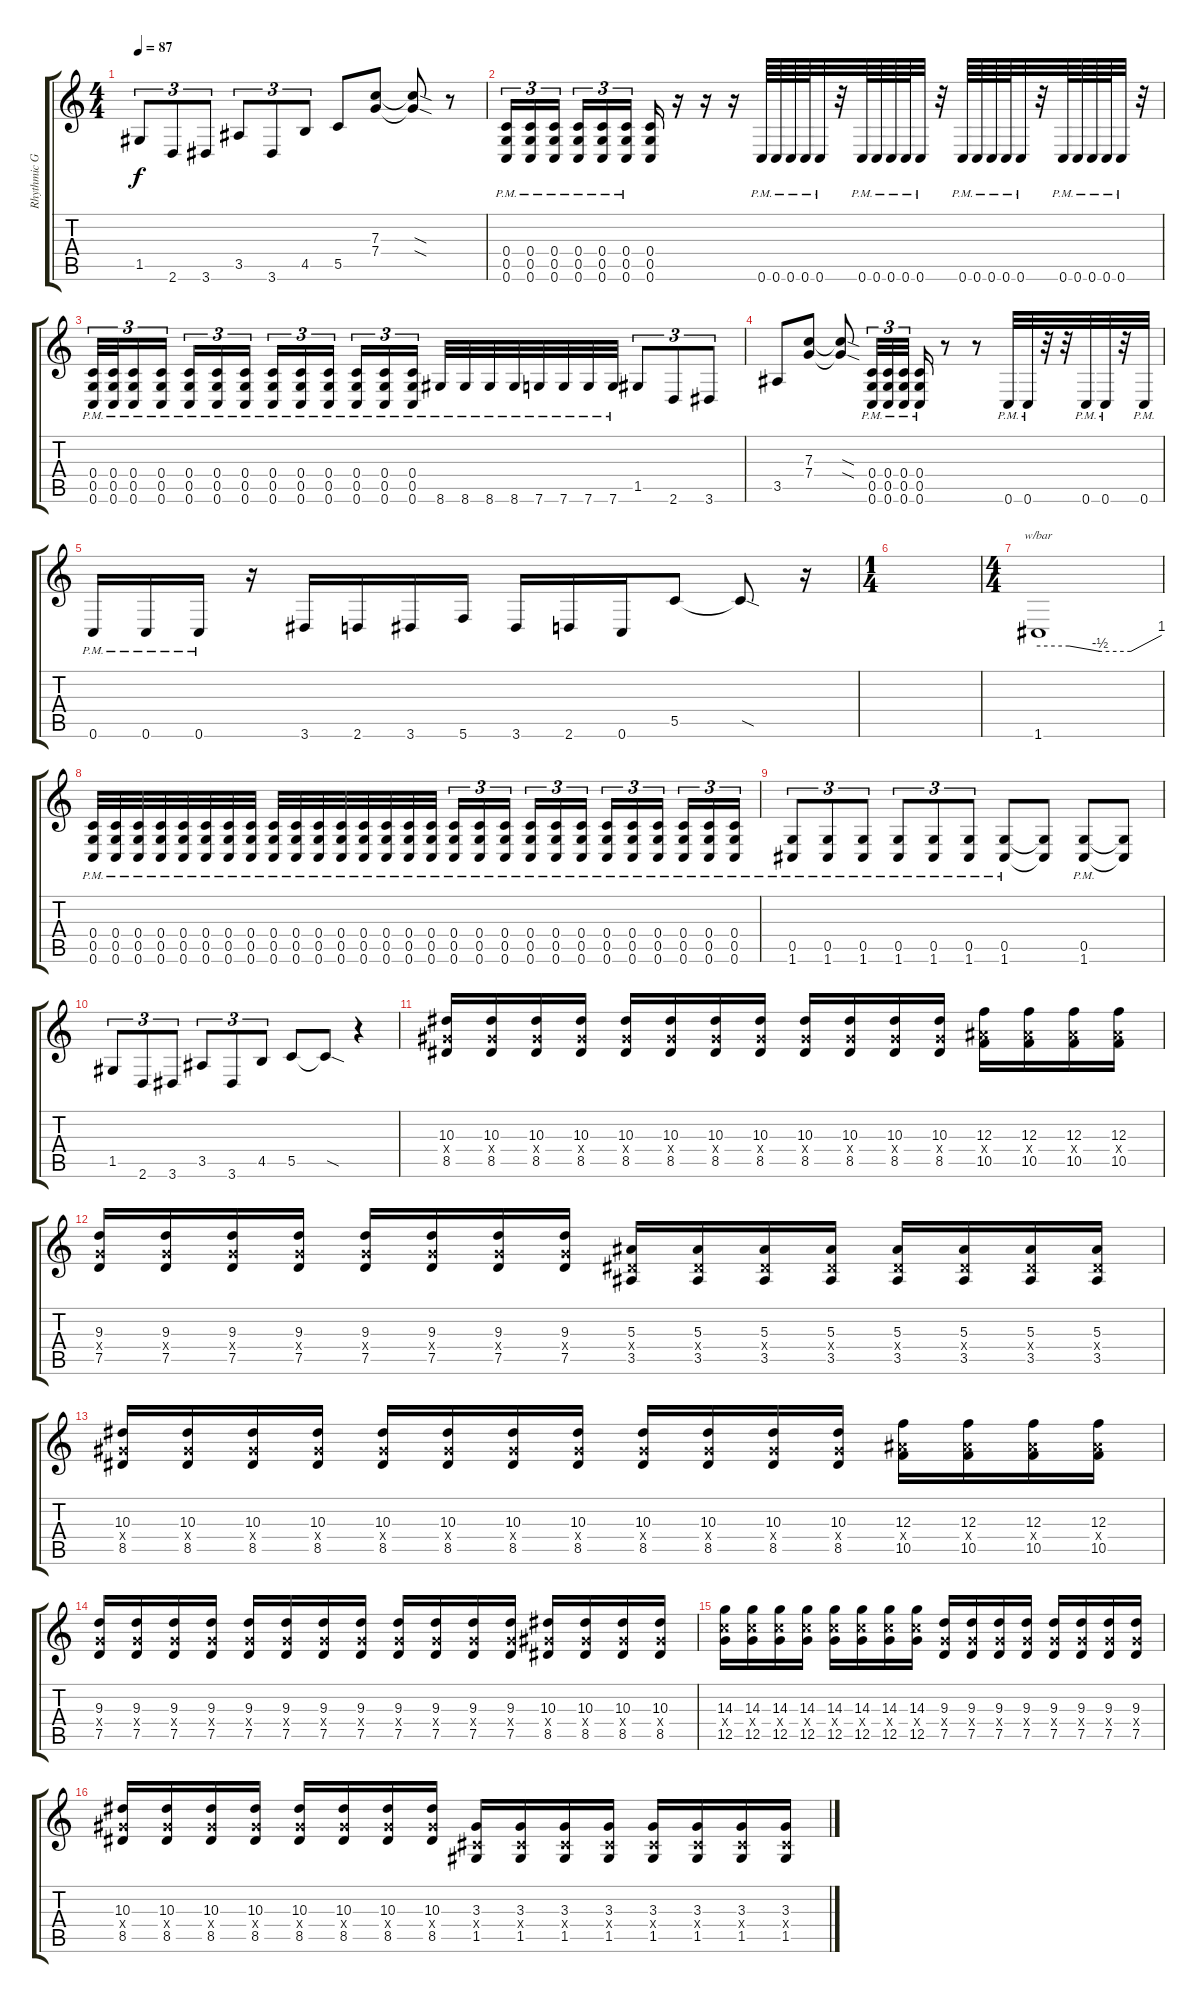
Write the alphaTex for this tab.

\track ("Rhythmic Guitar" "Rhythmic G") {instrument distortionguitar}
\staff {score tabs}
\tuning (D4 A3 F3 C3 G2 C2) {hide}
\ts (4 4)
\tempo 87
\clef g2
\ks c
1.5.8{tu (3 2) dy f} 2.6.8{tu (3 2)} 3.6.8{tu (3 2)} 3.5.8{tu (3 2)} 3.6.8{tu (3 2)} 4.5.8{tu (3 2)} 5.5.8 (7.3 7.4).8 (7.3{sod t} 7.4{sod t}).8 r.8 |
(0.4{pm} 0.5{pm} 0.6{pm}).16{tu (3 2)} (0.4{pm} 0.5{pm} 0.6{pm}).16{tu (3 2)} (0.4{pm} 0.5{pm} 0.6{pm}).16{tu (3 2) beam splitsecondary} (0.4{pm} 0.5{pm} 0.6{pm}).16{tu (3 2)} (0.4{pm} 0.5{pm} 0.6{pm}).16{tu (3 2)} (0.4{pm} 0.5{pm} 0.6{pm}).16{tu (3 2)} (0.4 0.5 0.6).16 r.16 r.16 r.16 0.6{pm}.64 0.6{pm}.64 0.6{pm}.64 0.6{pm}.64 0.6{pm}.32 r.32 0.6{pm}.64 0.6{pm}.64 0.6{pm}.64 0.6{pm}.64 0.6{pm}.32 r.32 0.6{pm}.64 0.6{pm}.64 0.6{pm}.64 0.6{pm}.64 0.6{pm}.32 r.32 0.6{pm}.64 0.6{pm}.64 0.6{pm}.64 0.6{pm}.64 0.6{pm}.32 r.32 |
(0.4{pm} 0.5{pm} 0.6{pm}).32{tu (3 2)} (0.4{pm} 0.5{pm} 0.6{pm}).32{tu (3 2)} (0.4{pm} 0.5{pm} 0.6{pm}).16{tu (3 2)} (0.4{pm} 0.5{pm} 0.6{pm}).16{tu (3 2) beam splitsecondary} (0.4{pm} 0.5{pm} 0.6{pm}).16{tu (3 2)} (0.4{pm} 0.5{pm} 0.6{pm}).16{tu (3 2)} (0.4{pm} 0.5{pm} 0.6{pm}).16{tu (3 2)} (0.4{pm} 0.5{pm} 0.6{pm}).16{tu (3 2)} (0.4{pm} 0.5{pm} 0.6{pm}).16{tu (3 2)} (0.4{pm} 0.5{pm} 0.6{pm}).16{tu (3 2) beam splitsecondary} (0.4{pm} 0.5{pm} 0.6{pm}).16{tu (3 2)} (0.4{pm} 0.5{pm} 0.6{pm}).16{tu (3 2)} (0.4{pm} 0.5{pm} 0.6{pm}).16{tu (3 2)} 8.6{pm}.32 8.6{pm}.32 8.6{pm}.32 8.6{pm}.32 7.6{pm}.32 7.6{pm}.32 7.6{pm}.32 7.6{pm}.32 1.5.8{tu (3 2)} 2.6.8{tu (3 2)} 3.6.8{tu (3 2)} |
3.5.8 (7.3 7.4).8 (7.3{sod t} 7.4{sod t}).8 (0.4{pm} 0.5{pm} 0.6{pm}).32{tu (3 2)} (0.4{pm} 0.5{pm} 0.6{pm}).32{tu (3 2)} (0.4{pm} 0.5{pm} 0.6{pm}).32{tu (3 2) beam splitsecondary} (0.4{pm} 0.5{pm} 0.6{pm}).16 r.8 r.8 0.6{pm}.32 0.6{pm}.32 r.32 r.32 0.6{pm}.32 0.6{pm}.32 r.32 0.6{pm}.32 |
0.6{pm}.16 0.6{pm}.16 0.6{pm}.16 r.16 3.6.16 2.6.16 3.6.16 5.6.16 3.6.16 2.6.16 0.6.16 5.5.8 5.5{sod t}.8 r.16 |
\ts (1 4)
|
\ts (4 4)
1.6.1{tbe (custom default 0 0 15 0 30 -2 45 -2 60 4)} |
(0.4{pm} 0.5{pm} 0.6{pm}).32 (0.4{pm} 0.5{pm} 0.6{pm}).32 (0.4{pm} 0.5{pm} 0.6{pm}).32 (0.4{pm} 0.5{pm} 0.6{pm}).32 (0.4{pm} 0.5{pm} 0.6{pm}).32 (0.4{pm} 0.5{pm} 0.6{pm}).32 (0.4{pm} 0.5{pm} 0.6{pm}).32 (0.4{pm} 0.5{pm} 0.6{pm}).32 (0.4{pm} 0.5{pm} 0.6{pm}).32 (0.4{pm} 0.5{pm} 0.6{pm}).32 (0.4{pm} 0.5{pm} 0.6{pm}).32 (0.4{pm} 0.5{pm} 0.6{pm}).32 (0.4{pm} 0.5{pm} 0.6{pm}).32 (0.4{pm} 0.5{pm} 0.6{pm}).32 (0.4{pm} 0.5{pm} 0.6{pm}).32 (0.4{pm} 0.5{pm} 0.6{pm}).32 (0.4{pm} 0.5{pm} 0.6{pm}).16{tu (3 2)} (0.4{pm} 0.5{pm} 0.6{pm}).16{tu (3 2)} (0.4{pm} 0.5{pm} 0.6{pm}).16{tu (3 2) beam splitsecondary} (0.4{pm} 0.5{pm} 0.6{pm}).16{tu (3 2)} (0.4{pm} 0.5{pm} 0.6{pm}).16{tu (3 2)} (0.4{pm} 0.5{pm} 0.6{pm}).16{tu (3 2)} (0.4{pm} 0.5{pm} 0.6{pm}).16{tu (3 2)} (0.4{pm} 0.5{pm} 0.6{pm}).16{tu (3 2)} (0.4{pm} 0.5{pm} 0.6{pm}).16{tu (3 2) beam splitsecondary} (0.4{pm} 0.5{pm} 0.6{pm}).16{tu (3 2)} (0.4{pm} 0.5{pm} 0.6{pm}).16{tu (3 2)} (0.4{pm} 0.5{pm} 0.6{pm}).16{tu (3 2)} |
(0.5{pm} 1.6{pm}).8{tu (3 2)} (0.5{pm} 1.6{pm}).8{tu (3 2)} (0.5{pm} 1.6{pm}).8{tu (3 2)} (0.5{pm} 1.6{pm}).8{tu (3 2)} (0.5{pm} 1.6{pm}).8{tu (3 2)} (0.5{pm} 1.6{pm}).8{tu (3 2)} (0.5{pm} 1.6{pm}).8 (0.5{t} 1.6{t}).8 (0.5{pm} 1.6{pm}).8 (0.5{t} 1.6{t}).8 |
1.5.8{tu (3 2)} 2.6.8{tu (3 2)} 3.6.8{tu (3 2)} 3.5.8{tu (3 2)} 3.6.8{tu (3 2)} 4.5.8{tu (3 2)} 5.5.8 5.5{sod t}.8 r.4 |
(10.3 8.4{x} 8.5).16 (10.3 8.4{x} 8.5).16 (10.3 8.4{x} 8.5).16 (10.3 8.4{x} 8.5).16 (10.3 8.4{x} 8.5).16 (10.3 8.4{x} 8.5).16 (10.3 8.4{x} 8.5).16 (10.3 8.4{x} 8.5).16 (10.3 8.4{x} 8.5).16 (10.3 8.4{x} 8.5).16 (10.3 8.4{x} 8.5).16 (10.3 8.4{x} 8.5).16 (12.3 10.4{x} 10.5).16 (12.3 10.4{x} 10.5).16 (12.3 10.4{x} 10.5).16 (12.3 10.4{x} 10.5).16 |
(9.3 7.4{x} 7.5).16 (9.3 7.4{x} 7.5).16 (9.3 7.4{x} 7.5).16 (9.3 7.4{x} 7.5).16 (9.3 7.4{x} 7.5).16 (9.3 7.4{x} 7.5).16 (9.3 7.4{x} 7.5).16 (9.3 7.4{x} 7.5).16 (5.3 3.4{x} 3.5).16 (5.3 3.4{x} 3.5).16 (5.3 3.4{x} 3.5).16 (5.3 3.4{x} 3.5).16 (5.3 3.4{x} 3.5).16 (5.3 3.4{x} 3.5).16 (5.3 3.4{x} 3.5).16 (5.3 3.4{x} 3.5).16 |
(10.3 8.4{x} 8.5).16 (10.3 8.4{x} 8.5).16 (10.3 8.4{x} 8.5).16 (10.3 8.4{x} 8.5).16 (10.3 8.4{x} 8.5).16 (10.3 8.4{x} 8.5).16 (10.3 8.4{x} 8.5).16 (10.3 8.4{x} 8.5).16 (10.3 8.4{x} 8.5).16 (10.3 8.4{x} 8.5).16 (10.3 8.4{x} 8.5).16 (10.3 8.4{x} 8.5).16 (12.3 10.4{x} 10.5).16 (12.3 10.4{x} 10.5).16 (12.3 10.4{x} 10.5).16 (12.3 10.4{x} 10.5).16 |
(9.3 7.4{x} 7.5).16 (9.3 7.4{x} 7.5).16 (9.3 7.4{x} 7.5).16 (9.3 7.4{x} 7.5).16 (9.3 7.4{x} 7.5).16 (9.3 7.4{x} 7.5).16 (9.3 7.4{x} 7.5).16 (9.3 7.4{x} 7.5).16 (9.3 7.4{x} 7.5).16 (9.3 7.4{x} 7.5).16 (9.3 7.4{x} 7.5).16 (9.3 7.4{x} 7.5).16 (10.3 8.4{x} 8.5).16 (10.3 8.4{x} 8.5).16 (10.3 8.4{x} 8.5).16 (10.3 8.4{x} 8.5).16 |
(14.3 12.4{x} 12.5).16 (14.3 12.4{x} 12.5).16 (14.3 12.4{x} 12.5).16 (14.3 12.4{x} 12.5).16 (14.3 12.4{x} 12.5).16 (14.3 12.4{x} 12.5).16 (14.3 12.4{x} 12.5).16 (14.3 12.4{x} 12.5).16 (9.3 7.4{x} 7.5).16 (9.3 7.4{x} 7.5).16 (9.3 7.4{x} 7.5).16 (9.3 7.4{x} 7.5).16 (9.3 7.4{x} 7.5).16 (9.3 7.4{x} 7.5).16 (9.3 7.4{x} 7.5).16 (9.3 7.4{x} 7.5).16 |
(10.3 8.4{x} 8.5).16 (10.3 8.4{x} 8.5).16 (10.3 8.4{x} 8.5).16 (10.3 8.4{x} 8.5).16 (10.3 8.4{x} 8.5).16 (10.3 8.4{x} 8.5).16 (10.3 8.4{x} 8.5).16 (10.3 8.4{x} 8.5).16 (3.3 1.4{x} 1.5).16 (3.3 1.4{x} 1.5).16 (3.3 1.4{x} 1.5).16 (3.3 1.4{x} 1.5).16 (3.3 1.4{x} 1.5).16 (3.3 1.4{x} 1.5).16 (3.3 1.4{x} 1.5).16 (3.3 1.4{x} 1.5).16
